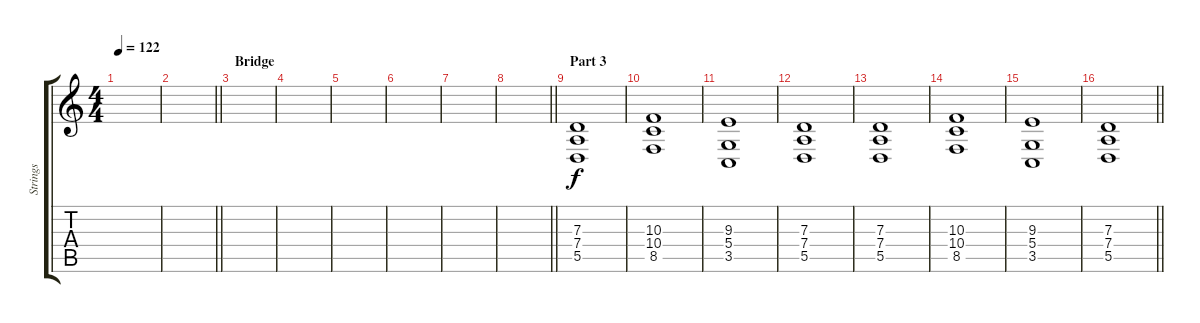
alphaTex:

\track ("Strings" "Strings") {instrument stringensemble1}
\staff {score tabs}
\tuning (E4 B3 G3 D3 A2 E2) {hide}
\ts (4 4)
\tempo 122
\clef g2
\ks c
|
\barLineRight lightlight
|
\section ("" "Bridge")
|
|
|
|
|
\barLineRight lightlight
|
\section ("" "Part 3")
(7.3 7.4 5.5).1 |
(10.3 10.4 8.5).1 |
(9.3 5.4 3.5).1 |
(7.3 7.4 5.5).1 |
(7.3 7.4 5.5).1 |
(10.3 10.4 8.5).1 |
(9.3 5.4 3.5).1 |
\barLineRight lightlight
(7.3 7.4 5.5).1
